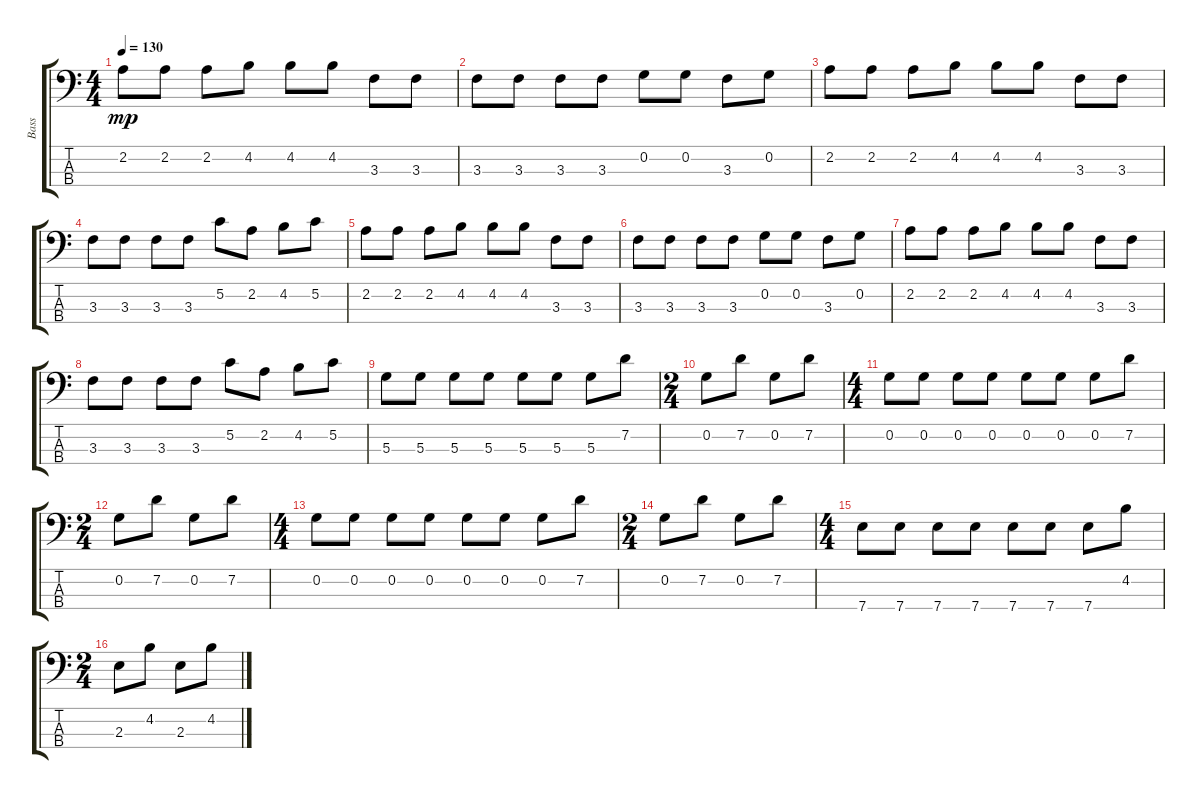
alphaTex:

\track ("Bass" "Bass") {instrument electricbassfinger}
\staff {score tabs}
\tuning (C-1 G2 D2 A1) {hide}
\ts (4 4)
\tempo 130
\clef f4
\ks c
2.2.8{dy mp} 2.2.8 2.2.8 4.2.8 4.2.8 4.2.8 3.3.8 3.3.8 |
3.3.8 3.3.8 3.3.8 3.3.8 0.2.8 0.2.8 3.3.8 0.2.8 |
2.2.8 2.2.8 2.2.8 4.2.8 4.2.8 4.2.8 3.3.8 3.3.8 |
3.3.8 3.3.8 3.3.8 3.3.8 5.2.8 2.2.8 4.2.8 5.2.8 |
2.2.8 2.2.8 2.2.8 4.2.8 4.2.8 4.2.8 3.3.8 3.3.8 |
3.3.8 3.3.8 3.3.8 3.3.8 0.2.8 0.2.8 3.3.8 0.2.8 |
2.2.8 2.2.8 2.2.8 4.2.8 4.2.8 4.2.8 3.3.8 3.3.8 |
3.3.8 3.3.8 3.3.8 3.3.8 5.2.8 2.2.8 4.2.8 5.2.8 |
5.3.8 5.3.8 5.3.8 5.3.8 5.3.8 5.3.8 5.3.8 7.2.8 |
\ts (2 4)
0.2.8 7.2.8 0.2.8 7.2.8 |
\ts (4 4)
0.2.8 0.2.8 0.2.8 0.2.8 0.2.8 0.2.8 0.2.8 7.2.8 |
\ts (2 4)
0.2.8 7.2.8 0.2.8 7.2.8 |
\ts (4 4)
0.2.8 0.2.8 0.2.8 0.2.8 0.2.8 0.2.8 0.2.8 7.2.8 |
\ts (2 4)
0.2.8 7.2.8 0.2.8 7.2.8 |
\ts (4 4)
7.4.8 7.4.8 7.4.8 7.4.8 7.4.8 7.4.8 7.4.8 4.2.8 |
\ts (2 4)
2.3.8 4.2.8 2.3.8 4.2.8
